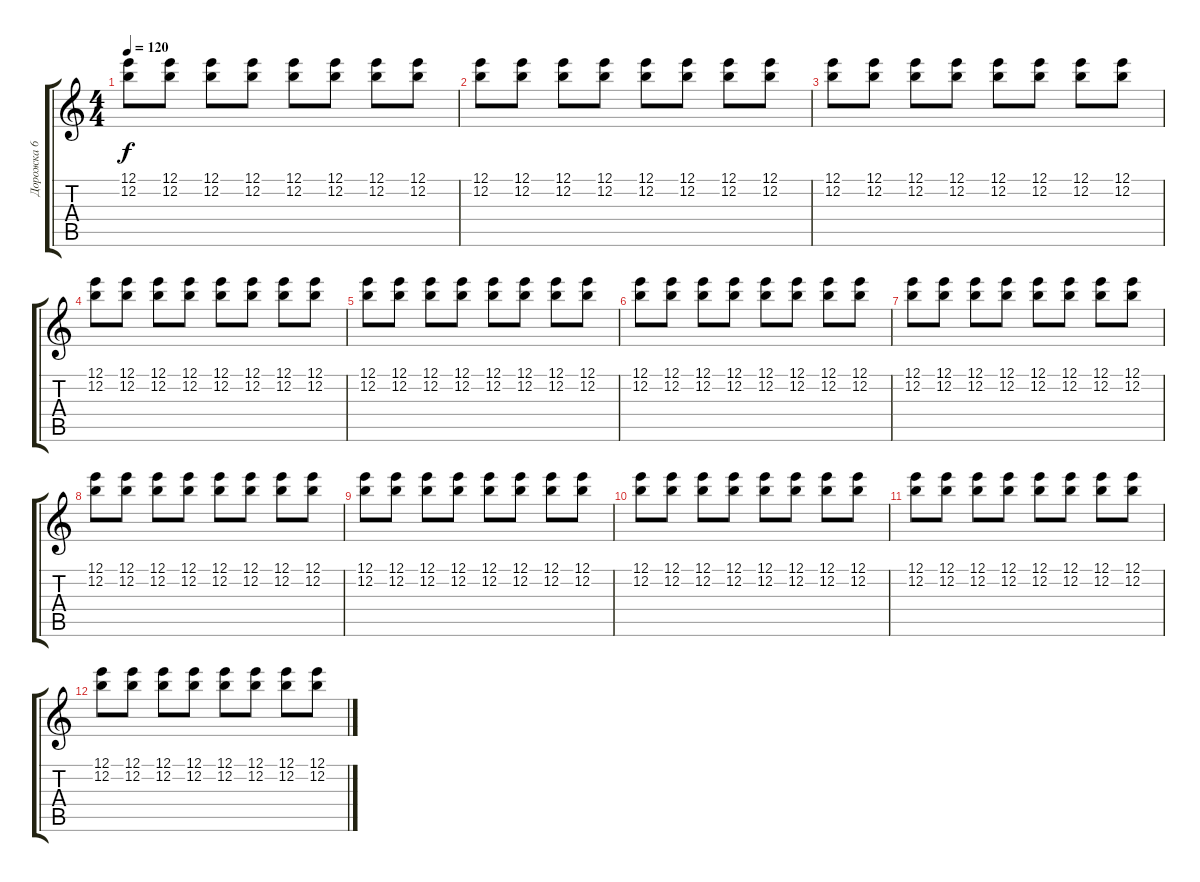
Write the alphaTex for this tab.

\track ("Дорожка 6" "Дорожка 6") {instrument overdrivenguitar}
\staff {score tabs}
\tuning (E4 B3 G3 D3 A2 E2) {hide}
\ts (4 4)
\tempo 120
\clef g2
\ks c
(12.1 12.2).8{dy f} (12.1 12.2).8 (12.1 12.2).8 (12.1 12.2).8 (12.1 12.2).8 (12.1 12.2).8 (12.1 12.2).8 (12.1 12.2).8 |
(12.1 12.2).8 (12.1 12.2).8 (12.1 12.2).8 (12.1 12.2).8 (12.1 12.2).8 (12.1 12.2).8 (12.1 12.2).8 (12.1 12.2).8 |
(12.1 12.2).8 (12.1 12.2).8 (12.1 12.2).8 (12.1 12.2).8 (12.1 12.2).8 (12.1 12.2).8 (12.1 12.2).8 (12.1 12.2).8 |
(12.1 12.2).8 (12.1 12.2).8 (12.1 12.2).8 (12.1 12.2).8 (12.1 12.2).8 (12.1 12.2).8 (12.1 12.2).8 (12.1 12.2).8 |
(12.1 12.2).8 (12.1 12.2).8 (12.1 12.2).8 (12.1 12.2).8 (12.1 12.2).8 (12.1 12.2).8 (12.1 12.2).8 (12.1 12.2).8 |
(12.1 12.2).8 (12.1 12.2).8 (12.1 12.2).8 (12.1 12.2).8 (12.1 12.2).8 (12.1 12.2).8 (12.1 12.2).8 (12.1 12.2).8 |
(12.1 12.2).8 (12.1 12.2).8 (12.1 12.2).8 (12.1 12.2).8 (12.1 12.2).8 (12.1 12.2).8 (12.1 12.2).8 (12.1 12.2).8 |
(12.1 12.2).8 (12.1 12.2).8 (12.1 12.2).8 (12.1 12.2).8 (12.1 12.2).8 (12.1 12.2).8 (12.1 12.2).8 (12.1 12.2).8 |
(12.1 12.2).8 (12.1 12.2).8 (12.1 12.2).8 (12.1 12.2).8 (12.1 12.2).8 (12.1 12.2).8 (12.1 12.2).8 (12.1 12.2).8 |
(12.1 12.2).8 (12.1 12.2).8 (12.1 12.2).8 (12.1 12.2).8 (12.1 12.2).8 (12.1 12.2).8 (12.1 12.2).8 (12.1 12.2).8 |
(12.1 12.2).8 (12.1 12.2).8 (12.1 12.2).8 (12.1 12.2).8 (12.1 12.2).8 (12.1 12.2).8 (12.1 12.2).8 (12.1 12.2).8 |
(12.1 12.2).8 (12.1 12.2).8 (12.1 12.2).8 (12.1 12.2).8 (12.1 12.2).8 (12.1 12.2).8 (12.1 12.2).8 (12.1 12.2).8
